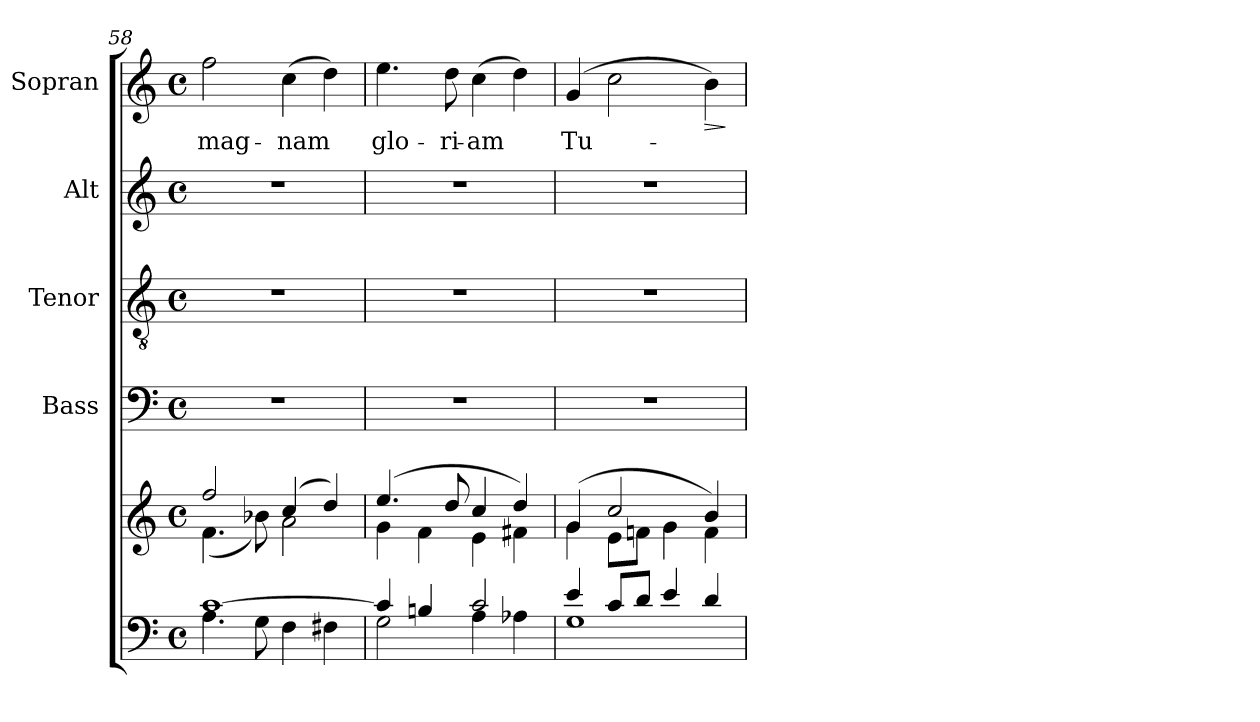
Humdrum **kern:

**kern	**kern	**kern	**kern	**kern	**kern	**text	**dynam
*part5	*part5	*part4	*part3	*part2	*part1	*part1	*part1
*staff6	*staff5	*staff4	*staff3	*staff2	*staff1	*staff1	*staff1
*	*	*I"Bass	*I"Tenor	*I"Alt	*I"Sopran	*	*
*	*	*I'B.	*I'T.	*I'A.	*I'S.	*	*
*clefF4	*clefG2	*clefF4	*clefGv2	*clefG2	*clefG2	*	*
*k[]	*k[]	*k[]	*k[]	*k[]	*k[]	*	*
*C:	*C:	*C:	*C:	*C:	*C:	*	*
*M4/4	*M4/4	*M4/4	*M4/4	*M4/4	*M4/4	*	*
*met(c)	*met(c)	*met(c)	*met(c)	*met(c)	*met(c)	*	*
=58	=58	=58	=58	=58	=58	=58	=58
*^	*^	*	*	*	*	*	*
!	!	!	!	!	!	!	!	!LO:LY:b	!
[>1c	4.A\	2ff/	(<4.f\	1r	1r	1r	2ff\	mag-	.
.	8G\	.	8b-X\)	.	.	.	.	.	.
!	!	!	!	!	!	!	!	!LO:LY:b	!
.	4F\	(4cc/	2a\	.	.	.	(>4cc\	-nam	.
.	4F#X\	4dd/)	.	.	.	.	4dd\)	.	.
=59	=59	=59	=59	=59	=59	=59	=59	=59	=59
!	!	!	!	!	!	!	!	!LO:LY:b	!
4c/]	2G\	(4.ee/	4g\	1r	1r	1r	4.ee\	glo-	.
4Bn/	.	.	4f\	.	.	.	.	.	.
!	!	!	!	!	!	!	!	!LO:LY:b	!
.	.	8dd/	.	.	.	.	8dd\	-ri-	.
!	!	!	!	!	!	!	!	!LO:LY:b	!
2c/	4A\	4cc/	4e\	.	.	.	(>4cc\	-am	.
.	4A-X\	4dd/)	4f#X\	.	.	.	4dd\)	.	.
=60	=60	=60	=60	=60	=60	=60	=60	=60	=60
!	!	!	!	!	!	!	!	!LO:LY:b	!
4e/	1G	(4g/	4g\	1r	1r	1r	(4g/	Tu-	.
8c/L	.	2cc/	8e\L	.	.	.	2cc\	.	.
8d/J	.	.	8fn\J	.	.	.	.	.	.
4e/	.	.	4g\	.	.	.	.	.	.
!	!	!	!	!	!	!	!	!	!LO:HP:b
4d/	.	4b/)	4f\	.	.	.	4b\)	.	>
*v	*v	*	*	*	*	*	*	*	*
*	*v	*v	*	*	*	*	*	*
.	.	.	.	.	.	.	]
=	=	=	=	=	=	=	=
*-	*-	*-	*-	*-	*-	*-	*-
